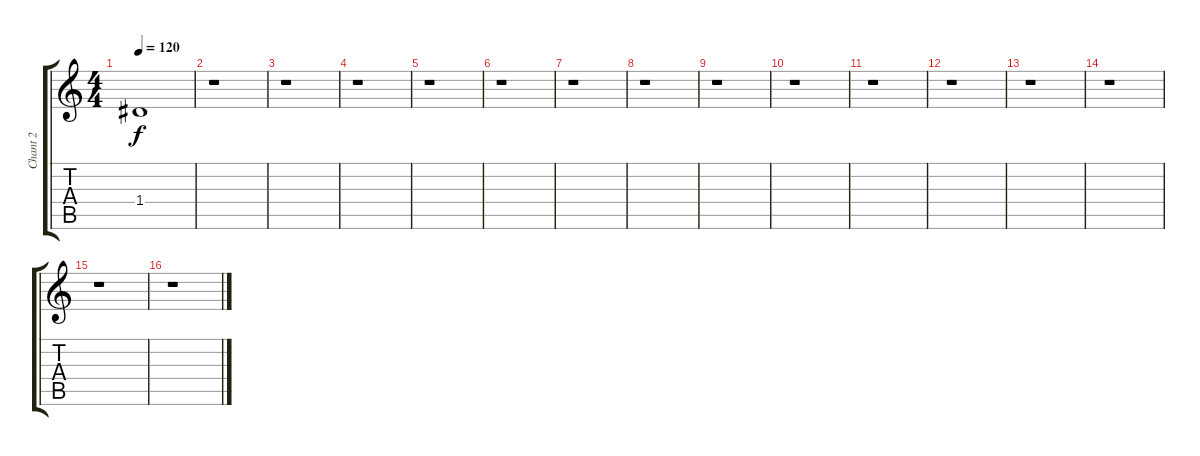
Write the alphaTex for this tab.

\track ("Chant 2" "Chant 2") {instrument overdrivenguitar}
\staff {score tabs}
\tuning (E4 B3 G3 D3 A2 E2) {hide}
\ts (4 4)
\tempo 120
\clef g2
\ks c
1.4{t}.1{dy f} |
r.1 |
r.1 |
r.1 |
r.1 |
r.1 |
r.1 |
r.1 |
r.1 |
r.1 |
r.1 |
r.1 |
r.1 |
r.1 |
r.1 |
r.1
